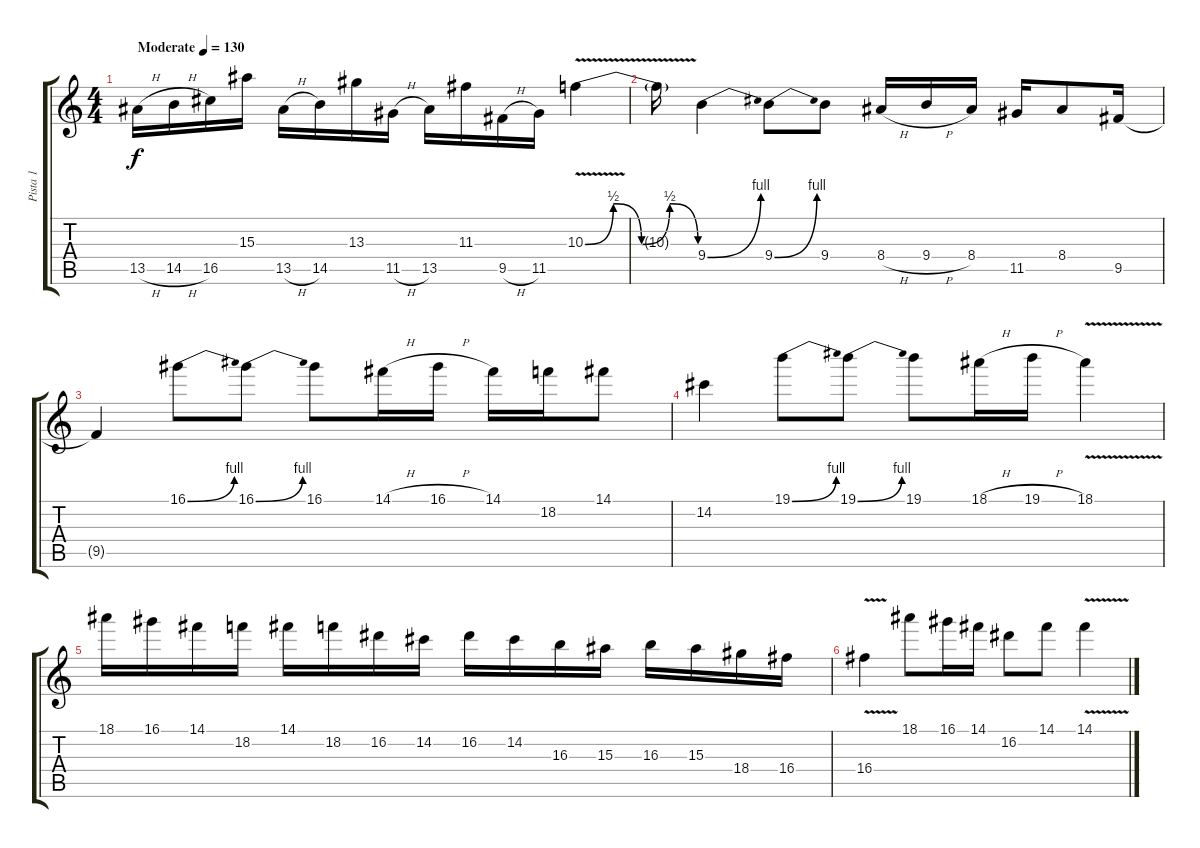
\track ("Pista 1" "Pista 1") {instrument distortionguitar}
\staff {score tabs}
\tuning (E4 B3 G3 D3 A2 E2) {hide}
\ts (4 4)
\tempo (130 "Moderate")
\clef g2
\ks c
13.5{h}.16{dy f instrument distortionguitar} 14.5{h}.16 16.5.16 15.3.16 13.5{h}.16 14.5.16 13.3.16 11.5{h}.16 13.5.16 11.3.16 9.5{h}.16 11.5.16 10.3{be (custom 0 0 15 2 30 0 45 2 60 0) v}.4 |
10.3{t}.16 9.4{be (bend 0 0 60 4)}.4 9.4{be (bend 0 0 60 4)}.8 9.4.8 8.4{h}.16 9.4{h}.16 8.4.16 11.5.16 8.4.8 9.5.16 |
9.5{t}.4 16.1{be (bend 0 0 60 4)}.8 16.1{be (bend 0 0 60 4)}.8 16.1.8 14.1{h}.16 16.1{h}.16 14.1.16 18.2.16 14.1.8 |
14.2.4 19.1{be (bend 0 0 60 4)}.8 19.1{be (bend 0 0 60 4)}.8 19.1.8 18.1{h}.16 19.1{h}.16 18.1{v}.4 |
18.1.16 16.1.16 14.1.16 18.2.16 14.1.16 18.2.16 16.2.16 14.2.16 16.2.16 14.2.16 16.3.16 15.3.16 16.3.16 15.3.16 18.4.16 16.4.16 |
16.4{v}.4 18.1.8 16.1.16 14.1.16 16.2.8 14.1.8 14.1{v}.4
